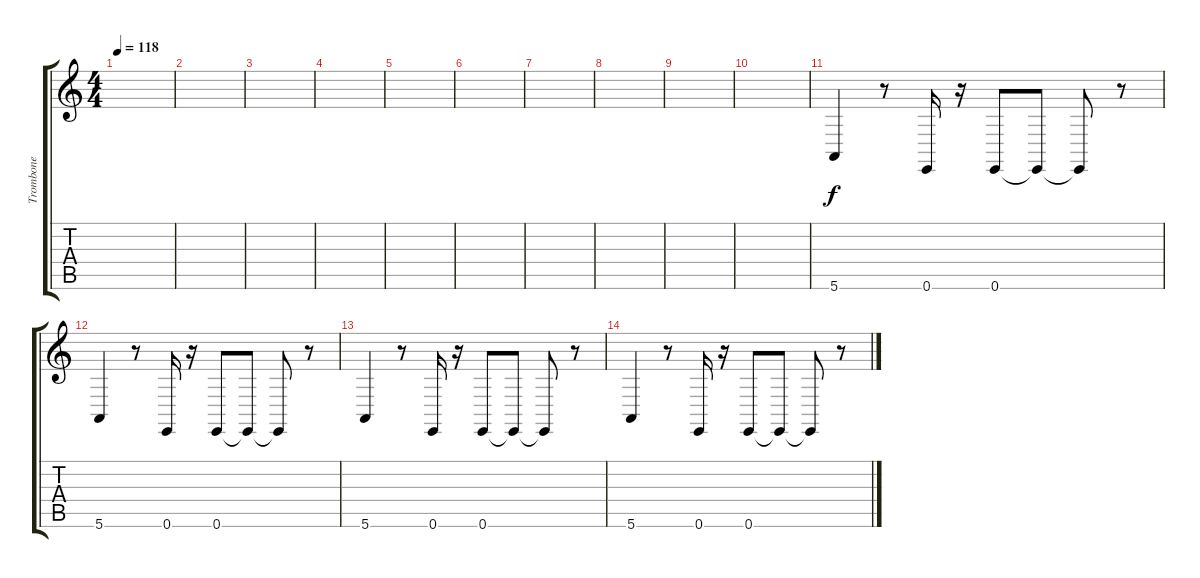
\track ("Trombone" "Trombone") {instrument trombone}
\staff {score tabs}
\tuning (E4 B3 G3 D3 A2 E2) {hide}
\ts (4 4)
\tempo 118
\clef g2
\ks c
|
|
|
|
|
|
|
|
|
|
5.6.4 r.8 0.6.16 r.16 0.6.8 0.6{t}.8 0.6{t}.8 r.8 |
5.6.4 r.8 0.6.16 r.16 0.6.8 0.6{t}.8 0.6{t}.8 r.8 |
5.6.4 r.8 0.6.16 r.16 0.6.8 0.6{t}.8 0.6{t}.8 r.8 |
5.6.4 r.8 0.6.16 r.16 0.6.8 0.6{t}.8 0.6{t}.8 r.8
